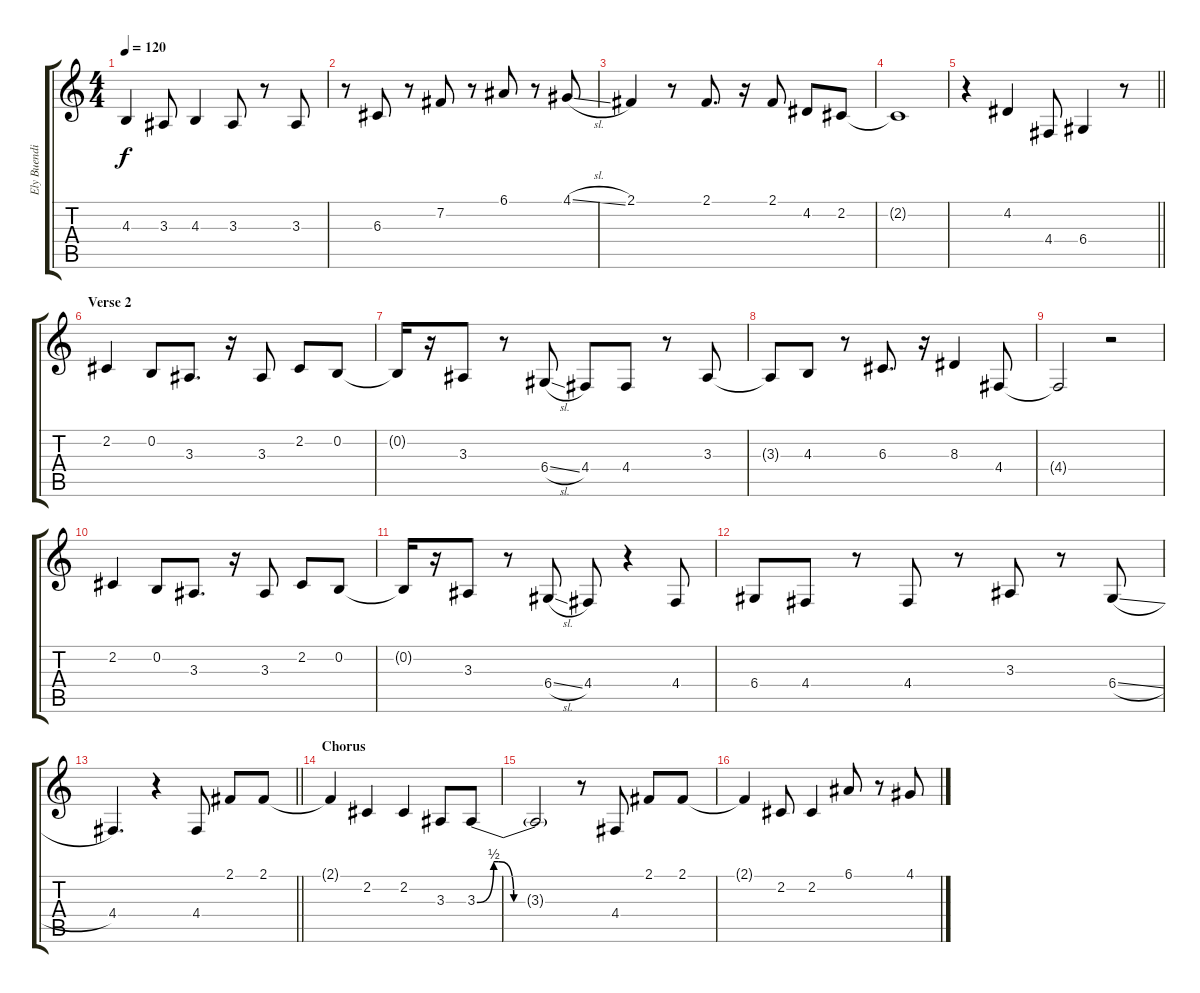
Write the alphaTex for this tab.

\track ("Ely Buendia(Vocal)" "Ely Buendi") {instrument sopranosax}
\staff {score tabs}
\tuning (E4 B3 G3 D3 A2 E2) {hide}
\ts (4 4)
\tempo 120
\clef g2
\ks c
4.3{t}.4{dy f} 3.3.8 4.3.4 3.3.8 r.8 3.3.8 |
r.8 6.3.8 r.8 7.2.8 r.8 6.1.8 r.8 4.1{sl}.8 |
2.1.4 r.8 2.1.8{d} r.16 2.1.8 4.2.8 2.2.8 |
2.2{t}.1 |
\barLineRight lightlight
r.4 4.2.4 4.4.8 6.4.4 r.8 |
\section ("" "Verse 2")
2.2.4 0.2.8 3.3.8{d} r.16 3.3.8 2.2.8 0.2.8 |
0.2{t}.16 r.16 3.3.8 r.8 6.4{sl}.8 4.4.8 4.4.8 r.8 3.3.8 |
3.3{t}.8 4.3.8 r.8 6.3.8{d} r.16 8.3.4 4.4.8 |
4.4{t}.2 r.2 |
2.2.4 0.2.8 3.3.8{d} r.16 3.3.8 2.2.8 0.2.8 |
0.2{t}.16 r.16 3.3.8 r.8 6.4{sl}.8 4.4.8 r.4 4.4.8 |
6.4.8 4.4.8 r.8 4.4.8 r.8 3.3.8 r.8 6.4{sl}.8 |
\barLineRight lightlight
4.4.4{d} r.4 4.4.8 2.1.8 2.1.8 |
\section ("" "Chorus")
2.1{t}.4 2.2.4 2.2.4 3.3.8 3.3{be (custom 0 0 10 2 13 2 22 0 60 0)}.8 |
3.3{t}.2 r.8 4.4.8 2.1.8 2.1.8 |
2.1{t}.4 2.2.8 2.2.4 6.1.8 r.8 4.1{sl}.8
